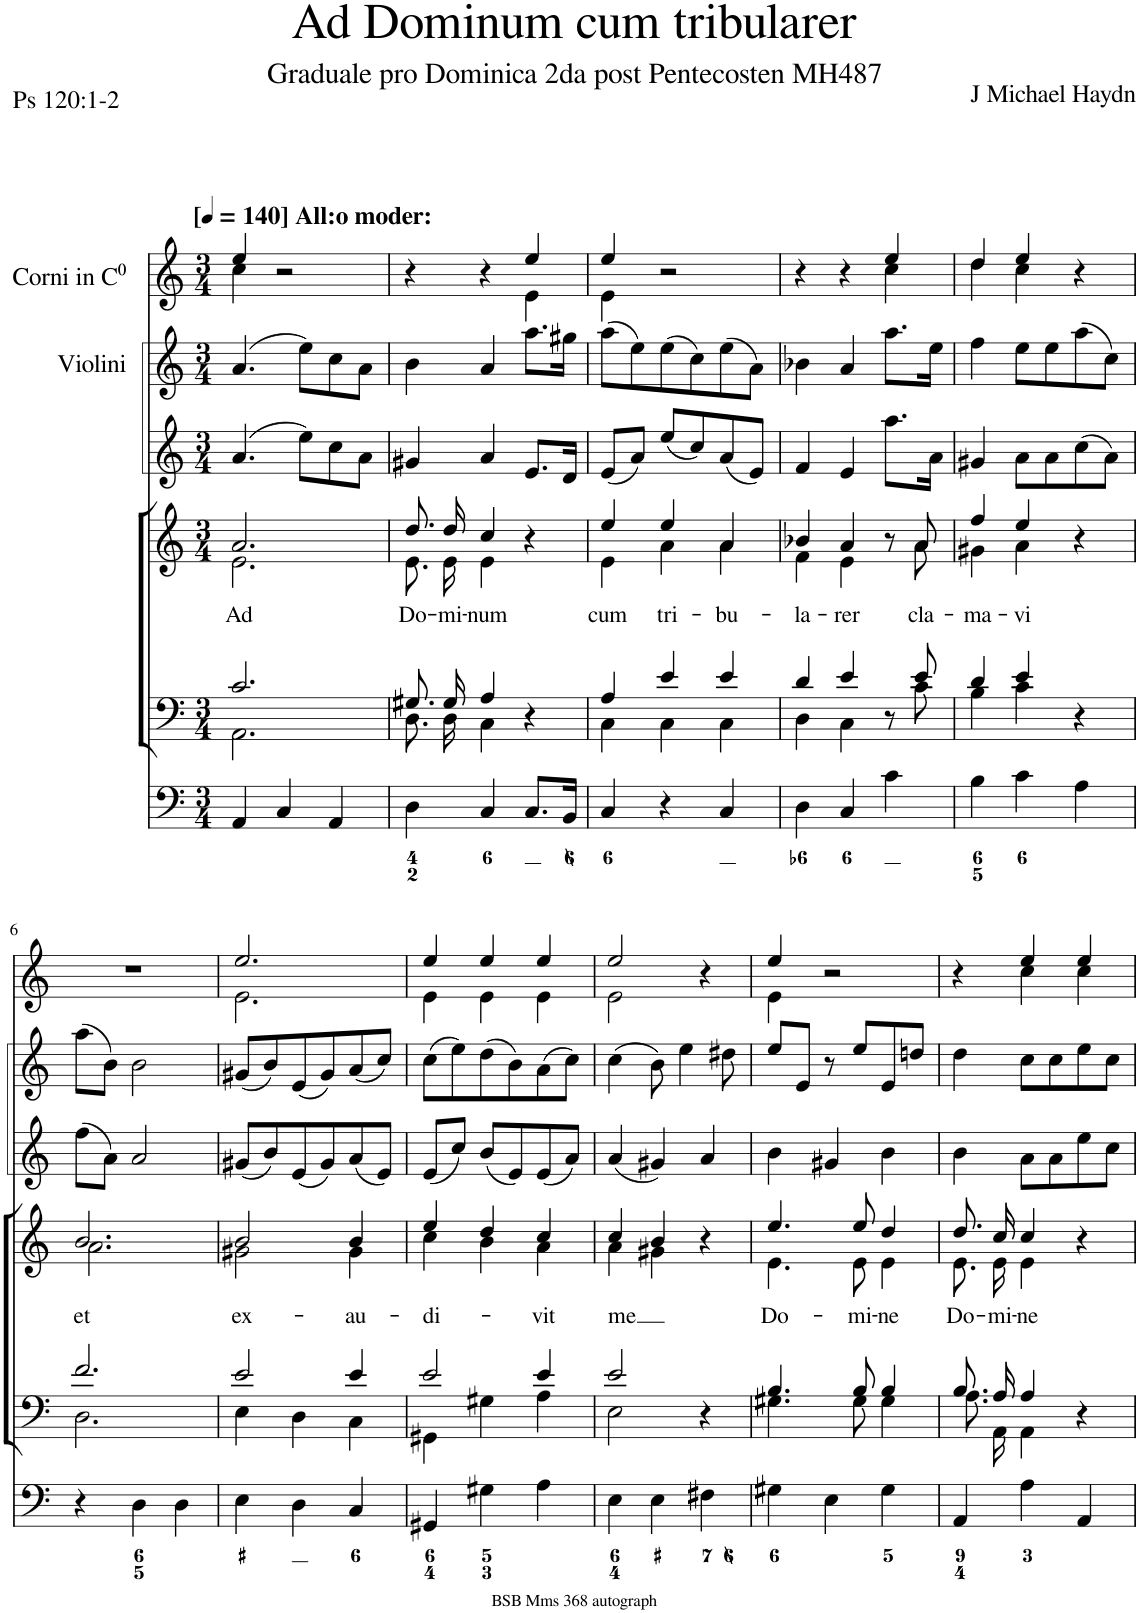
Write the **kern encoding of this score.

**kern	**kern	**kern	**text	**kern	**kern	**kern
*part6	*part5	*part4	*part4	*part3	*part2	*part1
*staff6	*staff5	*staff4	*staff4	*staff3	*staff2	*staff1
*I"Organ	*I"Voice	*I"Voice	*	*I"Violin	*I"Violini	*I"Corni in C⁰
*	*	*	*	*I'Vln	*I'Vln	*
*clefF4	*clefF4	*clefG2	*	*clefG2	*clefG2	*clefG2
*	*	*	*	*	*	*Trd7c12
*k[]	*k[]	*k[]	*	*k[]	*k[]	*k[]
*M3/4	*M3/4	*M3/4	*	*M3/4	*M3/4	*M3/4
*MM140	*MM140	*MM140	*	*MM140	*MM140	*MM140
=1	=1	=1	=1	=1	=1	=1
*	*^	*	*	*	*	*
!	!	!	!	!	!	!	!LO:TX:a:B:t=[
!	!	!	!	!	!	!	!LO:TX:a:B:t=] All&colon;o moder&colon;
!	!	!	!	!LO:LY:b	!	!	!
*	*	*	*^	*	*	*	*^
4AA/	2.c/	2.AA\	2.a/	2.e\	Ad	(4.a/	(4.a/	4ee/	4cc\
4C/	.	.	.	.	.	.	.	2r	2ryy
.	.	.	.	.	.	8ee\L)	8ee\L)	.	.
4AA/	.	.	.	.	.	8cc\	8cc\	.	.
.	.	.	.	.	.	8a\J	8a\J	.	.
=2	=2	=2	=2	=2	=2	=2	=2	=2	=2
!	!	!	!	!	!LO:LY:b	!	!	!	!
4D\	8.G#X/L	8.D\L	8.dd/L	8.e\L	Do-	4g#X/	4b\	4r	2ryy
!	!	!	!	!	!LO:LY:b	!	!	!	!
.	16G#/Jk	16D\Jk	16dd/Jk	16e\Jk	-mi-	.	.	.	.
!	!	!	!	!	!LO:LY:b	!	!	!	!
4C/	4A/	4C\	4cc/	4e\	-num	4a/	4a/	4r	.
8.C/L	4r	4ryy	4r	4ryy	.	8.e/L	8.aa\L	4ee/	4e\
16BB/Jk	.	.	.	.	.	16d/Jk	16gg#X\Jk	.	.
=3	=3	=3	=3	=3	=3	=3	=3	=3	=3
!	!	!	!	!	!LO:LY:b	!	!	!	!
4C/	4A/	4C\	4ee/	4e\	cum	(8e/L	(8aa\L	4ee/	4e\
.	.	.	.	.	.	8a/J)	8ee\)	.	.
!	!	!	!	!	!LO:LY:b	!	!	!	!
4r	4e/	4C\	4ee/	4a\	tri-	(8ee/L	(8ee\	2r	2ryy
.	.	.	.	.	.	8cc/)	8cc\)	.	.
!	!	!	!	!	!LO:LY:b	!	!	!	!
4C/	4e/	4C\	4a/	4a\	-bu-	(8a/	(8ee\	.	.
.	.	.	.	.	.	8e/J)	8a\J)	.	.
=4	=4	=4	=4	=4	=4	=4	=4	=4	=4
!	!	!	!	!	!LO:LY:b	!	!	!	!
4D\	4d/	4D\	4b-X/	4f\	-la-	4f/	4b-X\	4r	2ryy
!	!	!	!	!	!LO:LY:b	!	!	!	!
4C/	4e/	4C\	4a/	4e\	-rer	4e/	4a/	4r	.
4c\	8r	8ryy	8r	8ryy	.	8.aa\L	8.aa\L	4ee/	4cc\
!	!	!	!	!	!LO:LY:b	!	!	!	!
.	8e/	8c\	8a/	8a\	cla-	.	.	.	.
.	.	.	.	.	.	16a\Jk	16ee\Jk	.	.
=5	=5	=5	=5	=5	=5	=5	=5	=5	=5
!	!	!	!	!	!LO:LY:b	!	!	!	!
4B\	4d/	4B\	4ff/	4g#X\	-ma-	4g#X/	4ff\	4dd/	4dd\
!	!	!	!	!	!LO:LY:b	!	!	!	!
4c\	4e/	4c\	4ee/	4a\	-vi	8a\L	8ee\L	4ee/	4cc\
.	.	.	.	.	.	8a\	8ee\	.	.
4A\	4r	4ryy	4r	4ryy	.	(8cc\	(8aa\	4r	4ryy
.	.	.	.	.	.	8a\J)	8cc\J)	.	.
*	*	*	*	*	*	*	*	*v	*v
!!LO:LB:g=z
=6	=6	=6	=6	=6	=6	=6	=6	=6
!	!	!	!	!	!LO:LY:b	!	!	!
4r	2.f/	2.D\	2.b/	2.a\	et	(8ff\L	(8aa\L	2.r
.	.	.	.	.	.	8a\J)	8b\J)	.
4D\	.	.	.	.	.	2a/	2b\	.
4D\	.	.	.	.	.	.	.	.
=7	=7	=7	=7	=7	=7	=7	=7	=7
!	!	!	!	!	!LO:LY:b	!	!	!
*	*	*	*	*	*	*	*	*^
4E\	2e/	4E\	2b/	2g#X\	ex-	(8g#X/L	(8g#X/L	2.ee/	2.e\
.	.	.	.	.	.	8b/)	8b/)	.	.
4D\	.	4D\	.	.	.	(8e/	(8e/	.	.
.	.	.	.	.	.	8g#/)	8g#/)	.	.
!	!	!	!	!	!LO:LY:b	!	!	!	!
4C/	4e/	4C\	4b/	4g#\	-au-	(8a/	(8a/	.	.
.	.	.	.	.	.	8e/J)	8cc/J)	.	.
=8	=8	=8	=8	=8	=8	=8	=8	=8	=8
!	!	!	!	!	!LO:LY:b	!	!	!	!
4GG#X/	2e/	4GG#X\	4ee/	4cc\	-di-	(8e/L	(8cc\L	4ee/	4e\
.	.	.	.	.	.	8cc/J)	8ee\)	.	.
4G#X\	.	4G#X\	4dd/	4b\	.	(8b/L	(8dd\	4ee/	4e\
.	.	.	.	.	.	8e/)	8b\)	.	.
!	!	!	!	!	!LO:LY:b	!	!	!	!
4A\	4e/	4A\	4cc/	4a\	-vit	(8e/	(8a\	4ee/	4e\
.	.	.	.	.	.	8a/J)	8cc\J)	.	.
=9	=9	=9	=9	=9	=9	=9	=9	=9	=9
!	!	!	!	!	!LO:LY:b	!	!	!	!
4E\	2e/	2E\	4cc/	4a\	me	(4a/	(4cc\	2ee/	2e\
4E\	.	.	4b/	4g#X\	.	4g#X/)	8b\)	.	.
.	.	.	.	.	.	.	4ee\	.	.
4F#X\	4r	4ryy	4r	4ryy	.	4a/	.	4r	4ryy
.	.	.	.	.	.	.	8dd#X\	.	.
=10	=10	=10	=10	=10	=10	=10	=10	=10	=10
!	!	!	!	!	!LO:LY:b	!	!	!	!
4G#X\	4.B/	4.G#X\	4.ee/	4.e\	Do-	4b\	8ee/L	4ee/	4e\
.	.	.	.	.	.	.	8e/J	.	.
4E\	.	.	.	.	.	4g#X/	8r	2r	2ryy
!	!	!	!	!	!LO:LY:b	!	!	!	!
.	8B/	8G#\	8ee/	8e\	-mi-	.	8ee/L	.	.
!	!	!	!	!	!LO:LY:b	!	!	!	!
4G#\	4B/	4G#\	4dd/	4e\	-ne	4b\	8e/	.	.
.	.	.	.	.	.	.	8ddn/J	.	.
=11	=11	=11	=11	=11	=11	=11	=11	=11	=11
!	!	!	!	!	!LO:LY:b	!	!	!	!
4AA/	8.B/L	8.A\L	8.dd/L	8.e\L	Do-	4b\	4dd\	4r	4ryy
!	!	!	!	!	!LO:LY:b	!	!	!	!
.	16A/Jk	16AA\Jk	16cc/Jk	16e\Jk	-mi-	.	.	.	.
!	!	!	!	!	!LO:LY:b	!	!	!	!
4A\	4A/	4AA\	4cc/	4e\	-ne	8a\L	8cc\L	4ee/	4cc\
.	.	.	.	.	.	8a\	8cc\	.	.
4AA/	4r	4ryy	4r	4ryy	.	8ee\	8ee\	4ee/	4cc\
.	.	.	.	.	.	8cc\J	8cc\J	.	.
*	*v	*v	*	*	*	*	*	*v	*v
*	*	*v	*v	*	*	*	*
=	=	=	=	=	=	=
*-	*-	*-	*-	*-	*-	*-
